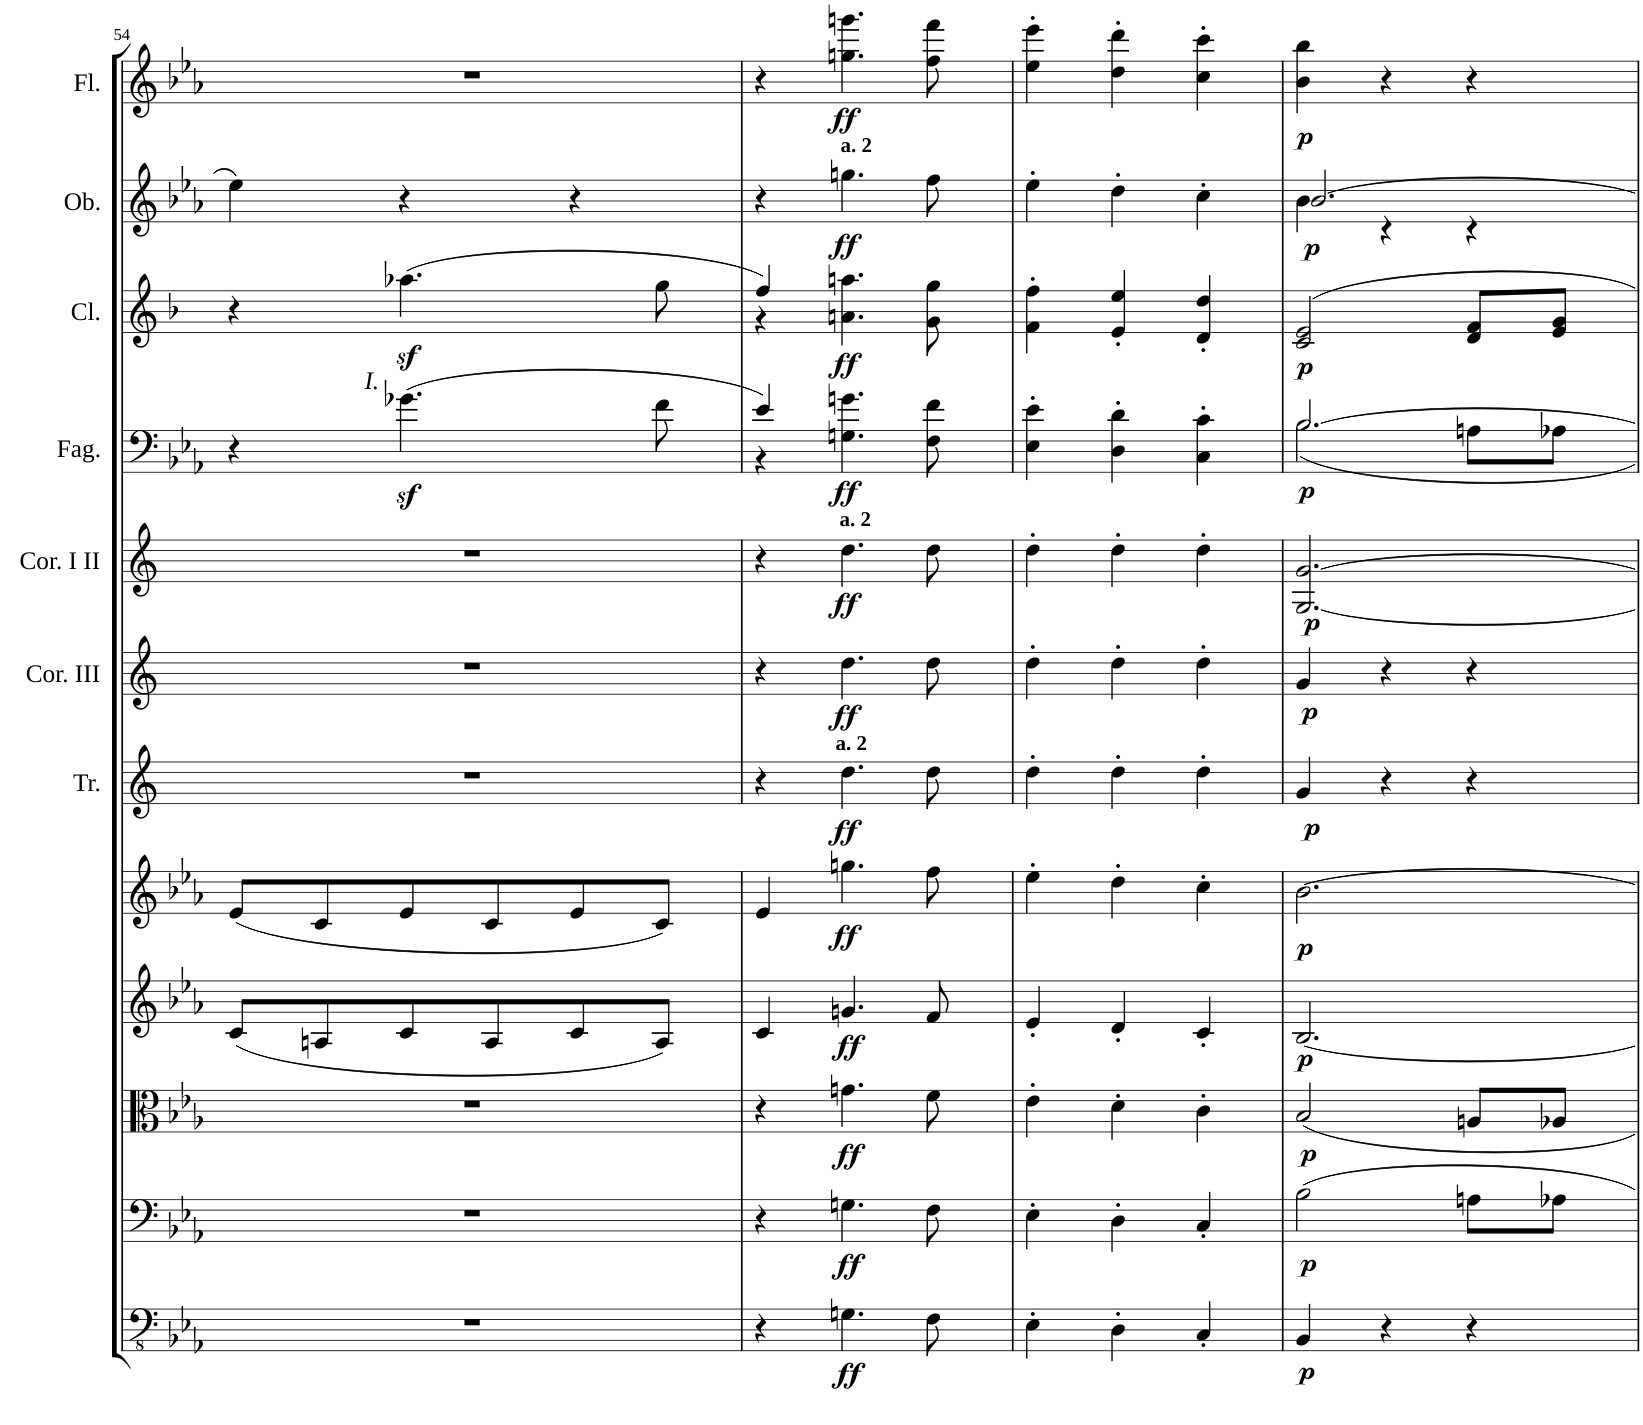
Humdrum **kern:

**kern	**dynam	**kern	**dynam	**kern	**dynam	**kern	**dynam	**kern	**dynam	**kern	**dynam	**kern	**dynam	**kern	**dynam	**kern	**dynam	**kern	**dynam	**kern	**dynam	**kern	**dynam
*part12	*part12	*part11	*part11	*part10	*part10	*part9	*part9	*part8	*part8	*part7	*part7	*part6	*part6	*part5	*part5	*part4	*part4	*part3	*part3	*part2	*part2	*part1	*part1
*staff12	*staff12	*staff11	*staff11	*staff10	*staff10	*staff9	*staff9	*staff8	*staff8	*staff7	*staff7	*staff6	*staff6	*staff5	*staff5	*staff4	*staff4	*staff3	*staff3	*staff2	*staff2	*staff1	*staff1
*I"Basso	*	*I"Violoncello	*	*I"Viola	*	*I"Violino II	*	*I"Violino I	*	*I"Trombe in Es	*	*I"Corno in Es III	*	*I"Corni in Es I II	*	*I"Fagotti	*	*I"Clarinetti in B	*	*I"Oboi	*	*I"Flauti	*
*	*	*	*	*	*	*	*	*	*	*I'Tr.	*	*I'Cor. III	*	*I'Cor. I II	*	*I'Fag.	*	*I'Cl.	*	*I'Ob.	*	*I'Fl.	*
!!LO:PB:g=z
*clefFv4	*	*clefF4	*	*clefC3	*	*clefG2	*	*clefG2	*	*clefG2	*	*clefG2	*	*clefG2	*	*clefF4	*	*clefG2	*	*clefG2	*	*clefG2	*
*	*	*	*	*	*	*	*	*	*	*Trd-2c-3	*	*Trd5c9	*	*Trd5c9	*	*	*	*Trd1c2	*	*	*	*	*
*k[b-e-a-]	*	*k[b-e-a-]	*	*k[b-e-a-]	*	*k[b-e-a-]	*	*k[b-e-a-]	*	*k[]	*	*k[]	*	*k[]	*	*k[b-e-a-]	*	*k[b-]	*	*k[b-e-a-]	*	*k[b-e-a-]	*
*M3/4	*	*M3/4	*	*M3/4	*	*M3/4	*	*M3/4	*	*M3/4	*	*M3/4	*	*M3/4	*	*M3/4	*	*M3/4	*	*M3/4	*	*M3/4	*
=54	=54	=54	=54	=54	=54	=54	=54	=54	=54	=54	=54	=54	=54	=54	=54	=54	=54	=54	=54	=54	=54	=54	=54
2.r	.	2.r	.	2.r	.	(8c/L	.	(8e-/L	.	2.r	.	2.r	.	2.r	.	4r	.	4r	.	4ee-\	.	2.r	.
.	.	.	.	.	.	8An/	.	8c/	.	.	.	.	.	.	.	.	.	.	.	.	.	.	.
!	!	!	!	!	!	!	!	!	!	!	!	!	!	!	!	!LO:TX:a:i:t=I.	!	!	!	!	!	!	!
.	.	.	.	.	.	8c/	.	8e-/	.	.	.	.	.	.	.	(4.g-Xz<^\	.	(4.aa-Xz<^\	.	4r	.	.	.
.	.	.	.	.	.	8A/	.	8c/	.	.	.	.	.	.	.	.	.	.	.	.	.	.	.
.	.	.	.	.	.	8c/	.	8e-/	.	.	.	.	.	.	.	.	.	.	.	4r	.	.	.
.	.	.	.	.	.	8A/J)	.	8c/J)	.	.	.	.	.	.	.	8f\	.	8gg\	.	.	.	.	.
=55	=55	=55	=55	=55	=55	=55	=55	=55	=55	=55	=55	=55	=55	=55	=55	=55	=55	=55	=55	=55	=55	=55	=55
*	*	*	*	*	*	*	*	*	*	*	*	*	*	*	*	*^	*	*^	*	*	*	*	*
4r	.	4r	.	4r	.	4c/	.	4e-/	.	4r	.	4r	.	4r	.	4e-/)	4r	.	4ff/)	4r	.	4r	.	4r	.
!	!	!	!	!	!	!	!	!	!	!	!	!	!	!	!	!	!	!	!	!	!	!LO:TX:a:B:t=a. 2	!	!	!
!	!	!	!	!	!	!	!	!	!	!	!	!	!	!LO:TX:a:B:t=a. 2	!	!	!	!	!	!	!	!	!	!	!
!	!	!	!	!	!	!	!	!	!	!LO:TX:a:B:t=a. 2	!	!	!	!	!	!	!	!	!	!	!	!	!	!	!
!	!LO:DY:b	!	!LO:DY:b	!	!LO:DY:b	!	!LO:DY:b	!	!LO:DY:b	!	!LO:DY:b	!	!LO:DY:b	!	!LO:DY:b	!	!	!LO:DY:b	!	!	!LO:DY:b	!	!LO:DY:b	!	!LO:DY:b
4.GGn\	ff	4.Gn\	ff	4.gn\	ff	4.gn/	ff	4.ggn\	ff	4.dd\	ff	4.dd\	ff	4.dd\	ff	4.Gn\ 4.gn\	2ryy	ff	4.an\ 4.aan\	2ryy	ff	4.ggn\	ff	4.ggn\ 4.gggn\	ff
8FF\	.	8F\	.	8f\	.	8f/	.	8ff\	.	8dd\	.	8dd\	.	8dd\	.	8F\ 8f\	.	.	8g\ 8gg\	.	.	8ff\	.	8ff\ 8fff\	.
*	*	*	*	*	*	*	*	*	*	*	*	*	*	*	*	*v	*v	*	*	*	*	*	*	*	*
*	*	*	*	*	*	*	*	*	*	*	*	*	*	*	*	*	*	*v	*v	*	*	*	*	*
=56	=56	=56	=56	=56	=56	=56	=56	=56	=56	=56	=56	=56	=56	=56	=56	=56	=56	=56	=56	=56	=56	=56	=56
4EE-'\	.	4E-'\	.	4e-'\	.	4e-'/	.	4ee-'\	.	4dd'\	.	4dd'\	.	4dd'\	.	4E-\' 4e-\'	.	4f\' 4ff\'	.	4ee-'\	.	4ee-\' 4eee-\'	.
4DD'\	.	4D'\	.	4d'\	.	4d'/	.	4dd'\	.	4dd'\	.	4dd'\	.	4dd'\	.	4D\' 4d\'	.	4e/' 4ee/'	.	4dd'\	.	4dd\' 4ddd\'	.
4CC'/	.	4C'/	.	4c'\	.	4c'/	.	4cc'\	.	4dd'\	.	4dd'\	.	4dd'\	.	4C\' 4c\'	.	4d/' 4dd/'	.	4cc'\	.	4cc\' 4ccc\'	.
=57	=57	=57	=57	=57	=57	=57	=57	=57	=57	=57	=57	=57	=57	=57	=57	=57	=57	=57	=57	=57	=57	=57	=57
*	*	*	*	*	*	*	*	*	*	*	*	*	*	*	*	*^	*	*	*	*^	*	*	*
!	!LO:DY:b	!	!LO:DY:b	!	!LO:DY:b	!	!LO:DY:b	!	!LO:DY:b	!	!LO:DY:b	!	!LO:DY:b	!	!LO:DY:b	!	!	!LO:DY:b	!	!LO:DY:b	!	!	!LO:DY:b	!	!LO:DY:b
4BBB-/	p	2B-\	p	2B-/	p	[2.B-/	p	[2.b-\	p	4g/	p	4g/	p	[2.G/ [2.g/	p	[2.B-/	2B-\	p	2c/ 2e/	p	[2.b-/	4b-\	p	4b-\ 4bb-\	p
4r	.	.	.	.	.	.	.	.	.	4r	.	4r	.	.	.	.	.	.	.	.	.	4r	.	4r	.
4r	.	8An\L	.	8An/L	.	.	.	.	.	4r	.	4r	.	.	.	.	8An\L	.	8d/ 8f/L	.	.	4r	.	4r	.
.	.	8A-X\J	.	8A-X/J	.	.	.	.	.	.	.	.	.	.	.	.	8A-X\J	.	8e/ 8g/J	.	.	.	.	.	.
*	*	*	*	*	*	*	*	*	*	*	*	*	*	*	*	*v	*v	*	*	*	*v	*v	*	*	*
=	=	=	=	=	=	=	=	=	=	=	=	=	=	=	=	=	=	=	=	=	=	=	=
*-	*-	*-	*-	*-	*-	*-	*-	*-	*-	*-	*-	*-	*-	*-	*-	*-	*-	*-	*-	*-	*-	*-	*-
